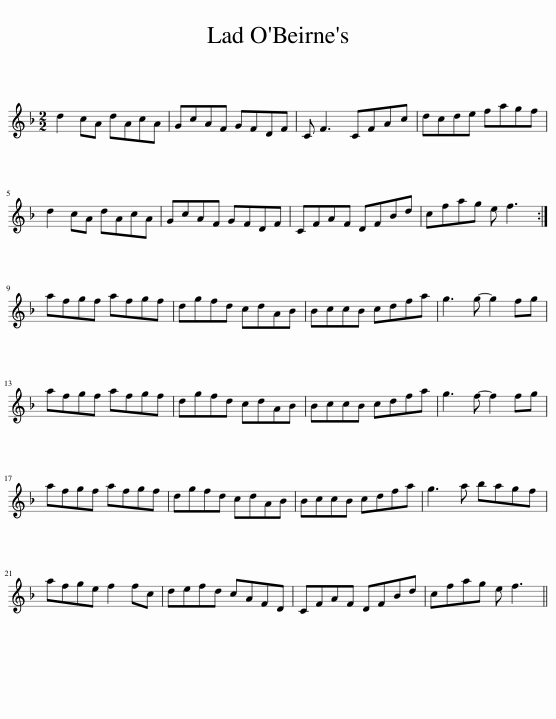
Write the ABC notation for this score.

X:1
L:1/8
M:2/2
I:linebreak $
K:F
V:1 treble
V:1
 d2 cA dAcA | GcAF GFDF | C F3 CFAc | dcde fagf |$ d2 cA dAcA | %5
 GcAF GFDF | CFAF DFBd | cfag e f3 :|$ afgf afgf | dgfd cdAB | %10
 BccB cdfa | g3 g- g2 fg |$ afgf afgf | dgfd cdAB | BccB cdfa | %15
 g3 f- f2 fg |$ afgf afgf | dgfd cdAB | BccB cdfa | g3 a bagf |$ %20
 afge f2 fc | defd cAFD | CFAF DFBd | cfag e f3 || %24
